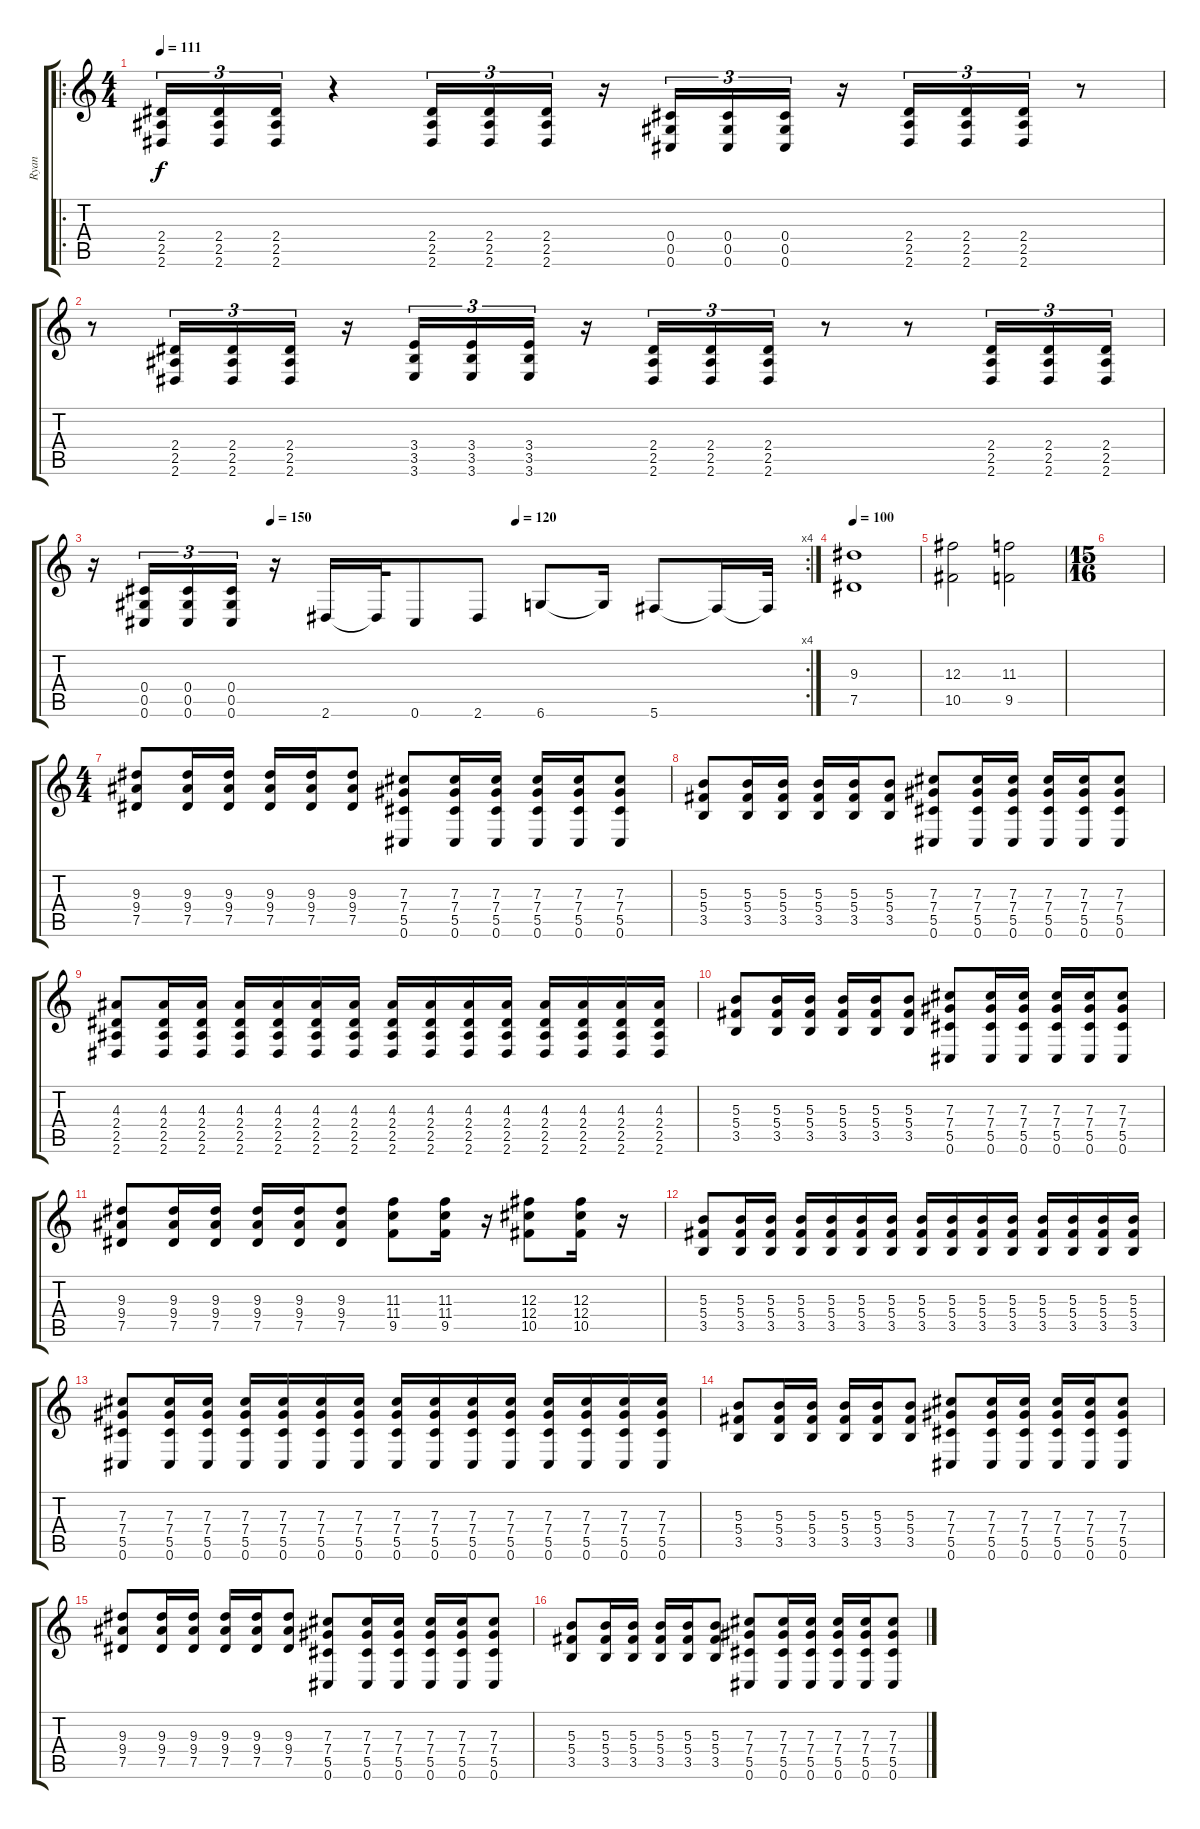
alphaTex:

\track ("Ryan" "Ryan") {instrument distortionguitar}
\staff {score tabs}
\tuning (Eb4 Bb3 Gb3 Db3 Ab2 Db2) {hide}
\ro
\ts (4 4)
\tempo 111
\clef g2
\ks c
(2.4 2.5 2.6).16{tu (3 2) dy f instrument distortionguitar} (2.4 2.5 2.6).16{tu (3 2)} (2.4 2.5 2.6).16{tu (3 2)} r.4 (2.4 2.5 2.6).16{tu (3 2)} (2.4 2.5 2.6).16{tu (3 2)} (2.4 2.5 2.6).16{tu (3 2)} r.16 (0.4 0.5 0.6).16{tu (3 2)} (0.4 0.5 0.6).16{tu (3 2)} (0.4 0.5 0.6).16{tu (3 2)} r.16 (2.4 2.5 2.6).16{tu (3 2)} (2.4 2.5 2.6).16{tu (3 2)} (2.4 2.5 2.6).16{tu (3 2)} r.8 |
r.8 (2.4 2.5 2.6).16{tu (3 2)} (2.4 2.5 2.6).16{tu (3 2)} (2.4 2.5 2.6).16{tu (3 2)} r.16 (3.4 3.5 3.6).16{tu (3 2)} (3.4 3.5 3.6).16{tu (3 2)} (3.4 3.5 3.6).16{tu (3 2)} r.16 (2.4 2.5 2.6).16{tu (3 2)} (2.4 2.5 2.6).16{tu (3 2)} (2.4 2.5 2.6).16{tu (3 2)} r.8 r.8 (2.4 2.5 2.6).16{tu (3 2)} (2.4 2.5 2.6).16{tu (3 2)} (2.4 2.5 2.6).16{tu (3 2)} |
\rc 4
\tempo (130 0.25)
\tempo (150 0.25)
\tempo (120 0.59375)
r.16 (0.4 0.5 0.6).16{tu (3 2)} (0.4 0.5 0.6).16{tu (3 2)} (0.4 0.5 0.6).16{tu (3 2)} r.16 2.6.16 2.6{t}.32 0.6.8 2.6.8 6.6.8 6.6{t}.16 5.6.8 5.6{t}.16 5.6{t}.32 |
\tempo 100
(9.3 7.5).1 |
(12.3 10.5).2 (11.3 9.5).2 |
\ts (15 16)
|
\ts (4 4)
(9.3 9.4 7.5).8 (9.3 9.4 7.5).16 (9.3 9.4 7.5).16 (9.3 9.4 7.5).16 (9.3 9.4 7.5).16 (9.3 9.4 7.5).8 (7.3 7.4 5.5 0.6).8 (7.3 7.4 5.5 0.6).16 (7.3 7.4 5.5 0.6).16 (7.3 7.4 5.5 0.6).16 (7.3 7.4 5.5 0.6).16 (7.3 7.4 5.5 0.6).8 |
(5.3 5.4 3.5).8 (5.3 5.4 3.5).16 (5.3 5.4 3.5).16 (5.3 5.4 3.5).16 (5.3 5.4 3.5).16 (5.3 5.4 3.5).8 (7.3 7.4 5.5 0.6).8 (7.3 7.4 5.5 0.6).16 (7.3 7.4 5.5 0.6).16 (7.3 7.4 5.5 0.6).16 (7.3 7.4 5.5 0.6).16 (7.3 7.4 5.5 0.6).8 |
(4.3 2.4 2.5 2.6).8 (4.3 2.4 2.5 2.6).16 (4.3 2.4 2.5 2.6).16 (4.3 2.4 2.5 2.6).16 (4.3 2.4 2.5 2.6).16 (4.3 2.4 2.5 2.6).16 (4.3 2.4 2.5 2.6).16 (4.3 2.4 2.5 2.6).16 (4.3 2.4 2.5 2.6).16 (4.3 2.4 2.5 2.6).16 (4.3 2.4 2.5 2.6).16 (4.3 2.4 2.5 2.6).16 (4.3 2.4 2.5 2.6).16 (4.3 2.4 2.5 2.6).16 (4.3 2.4 2.5 2.6).16 |
(5.3 5.4 3.5).8 (5.3 5.4 3.5).16 (5.3 5.4 3.5).16 (5.3 5.4 3.5).16 (5.3 5.4 3.5).16 (5.3 5.4 3.5).8 (7.3 7.4 5.5 0.6).8 (7.3 7.4 5.5 0.6).16 (7.3 7.4 5.5 0.6).16 (7.3 7.4 5.5 0.6).16 (7.3 7.4 5.5 0.6).16 (7.3 7.4 5.5 0.6).8 |
(9.3 9.4 7.5).8 (9.3 9.4 7.5).16 (9.3 9.4 7.5).16 (9.3 9.4 7.5).16 (9.3 9.4 7.5).16 (9.3 9.4 7.5).8 (11.3 11.4 9.5).8 (11.3 11.4 9.5).16 r.16 (12.3 12.4 10.5).8 (12.3 12.4 10.5).16 r.16 |
(5.3 5.4 3.5).8 (5.3 5.4 3.5).16 (5.3 5.4 3.5).16 (5.3 5.4 3.5).16 (5.3 5.4 3.5).16 (5.3 5.4 3.5).16 (5.3 5.4 3.5).16 (5.3 5.4 3.5).16 (5.3 5.4 3.5).16 (5.3 5.4 3.5).16 (5.3 5.4 3.5).16 (5.3 5.4 3.5).16 (5.3 5.4 3.5).16 (5.3 5.4 3.5).16 (5.3 5.4 3.5).16 |
(7.3 7.4 5.5 0.6).8 (7.3 7.4 5.5 0.6).16 (7.3 7.4 5.5 0.6).16 (7.3 7.4 5.5 0.6).16 (7.3 7.4 5.5 0.6).16 (7.3 7.4 5.5 0.6).16 (7.3 7.4 5.5 0.6).16 (7.3 7.4 5.5 0.6).16 (7.3 7.4 5.5 0.6).16 (7.3 7.4 5.5 0.6).16 (7.3 7.4 5.5 0.6).16 (7.3 7.4 5.5 0.6).16 (7.3 7.4 5.5 0.6).16 (7.3 7.4 5.5 0.6).16 (7.3 7.4 5.5 0.6).16 |
(5.3 5.4 3.5).8 (5.3 5.4 3.5).16 (5.3 5.4 3.5).16 (5.3 5.4 3.5).16 (5.3 5.4 3.5).16 (5.3 5.4 3.5).8 (7.3 7.4 5.5 0.6).8 (7.3 7.4 5.5 0.6).16 (7.3 7.4 5.5 0.6).16 (7.3 7.4 5.5 0.6).16 (7.3 7.4 5.5 0.6).16 (7.3 7.4 5.5 0.6).8 |
(9.3 9.4 7.5).8 (9.3 9.4 7.5).16 (9.3 9.4 7.5).16 (9.3 9.4 7.5).16 (9.3 9.4 7.5).16 (9.3 9.4 7.5).8 (7.3 7.4 5.5 0.6).8 (7.3 7.4 5.5 0.6).16 (7.3 7.4 5.5 0.6).16 (7.3 7.4 5.5 0.6).16 (7.3 7.4 5.5 0.6).16 (7.3 7.4 5.5 0.6).8 |
(5.3 5.4 3.5).8 (5.3 5.4 3.5).16 (5.3 5.4 3.5).16 (5.3 5.4 3.5).16 (5.3 5.4 3.5).16 (5.3 5.4 3.5).8 (7.3 7.4 5.5 0.6).8 (7.3 7.4 5.5 0.6).16 (7.3 7.4 5.5 0.6).16 (7.3 7.4 5.5 0.6).16 (7.3 7.4 5.5 0.6).16 (7.3 7.4 5.5 0.6).8
